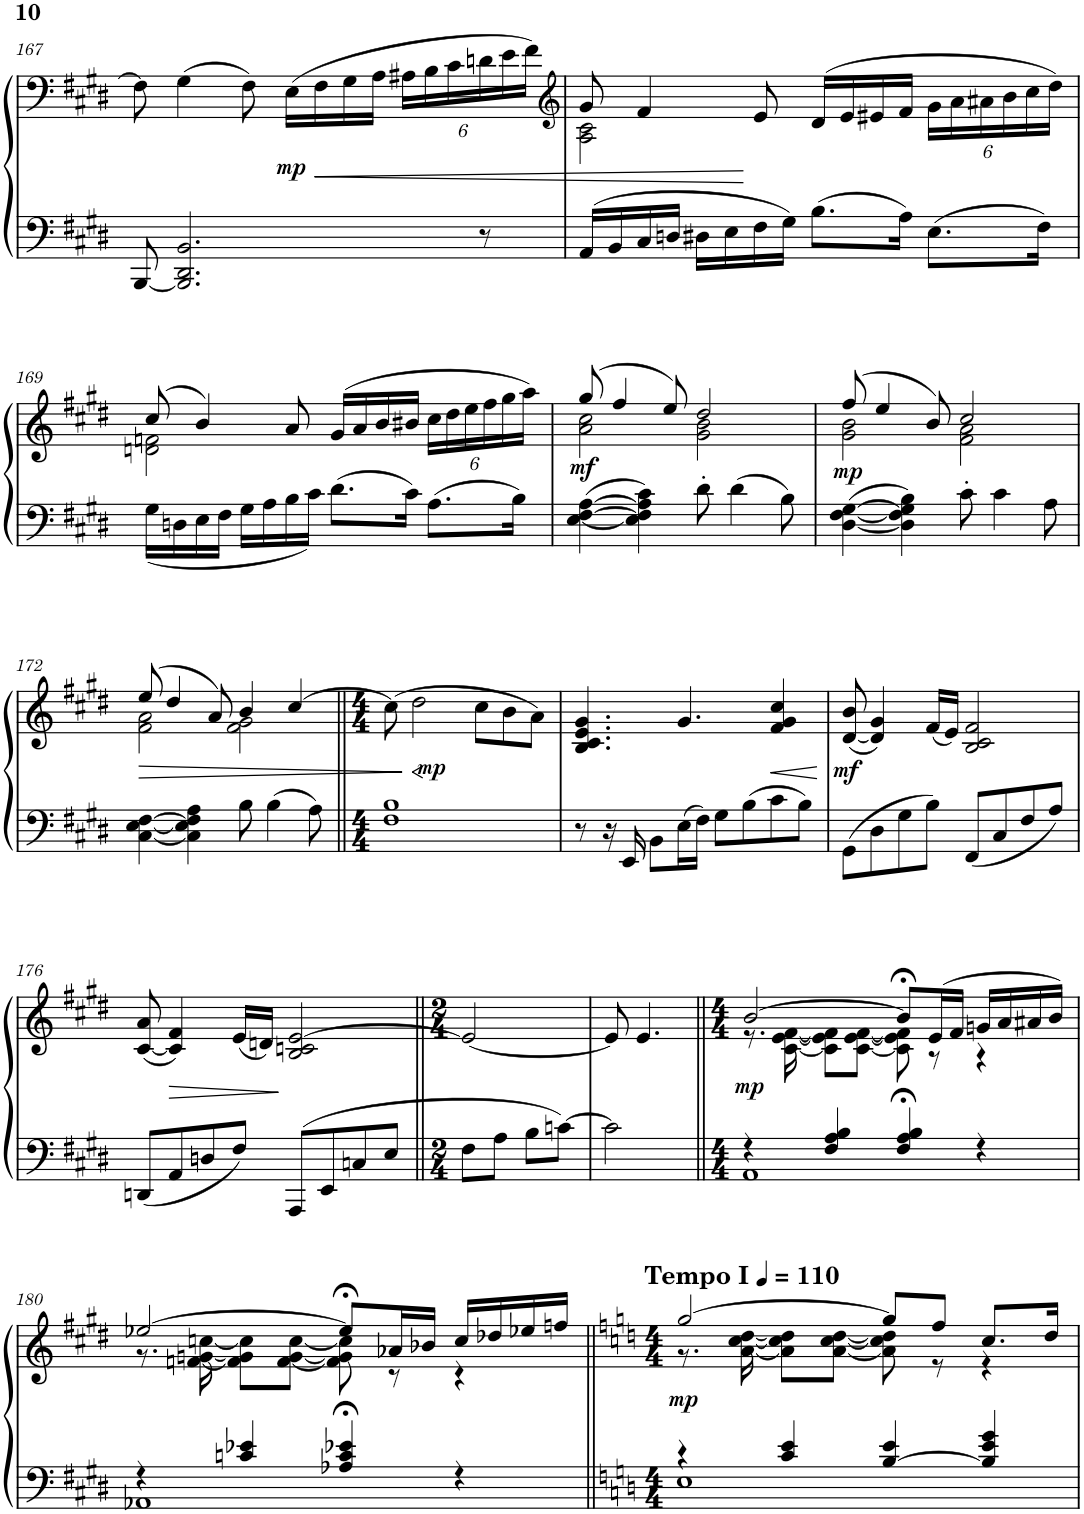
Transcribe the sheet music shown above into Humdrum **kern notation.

**kern	**kern	**dynam
*part1	*part1	*part1
*staff2	*staff1	*staff1/2
*I"Piano	*	*
*I'Pno.	*	*
!!LO:PB:g=z
*clefF4	*clefF4	*
*k[f#c#g#d#]	*k[f#c#g#d#]	*
*M4/4	*M4/4	*
=167	=167	=167
[8BBB/	8F#\]	.
2.BBB/] 2.DD#/ 2.BB/	(4G#\	.
.	8F#\)	.
!	!	!LO:DY:b
.	(16E\LL	mp
!	!	!LO:HP:b
.	16F#\	<
.	16G#\	.
.	16A\JJ	.
*	*Xbrackettup	*
.	24A#X\LL	.
.	24B\	.
.	24c#\	.
8r	24dn\	.
.	24e\	.
.	24f#\JJ)	.
=168	=168	=168
*	*clefG2	*
*	*^	*
16AA/LL	8g#/	2A\ 2c#\	.
16BB/	.	.	.
16C#/	4f#/	.	.
16Dn/JJ	.	.	.
16D#X\LL	.	.	.
16E\	.	.	.
16F#\	8e/	.	.
16G#\JJ	.	.	.
8.B\L	(16d#/LL	2ryy	.
.	16e/	.	.
.	16e#X/	.	.
16A\Jk	16f#/JJ	.	.
8.E\L	24g#\LL	.	.
.	24a\	.	.
.	24a#X\	.	.
.	24b\	.	.
.	24cc#\	.	.
16F#\Jk	.	.	.
.	24dd#\JJ)	.	.
!!LO:LB:g=z	!!
=169	=169	=169	=169
*^	*	*	*
4ryy	16G#\LL	(8cc#/	2dn\ 2fn\	.
.	16Dn\	.	.	.
.	16E\	4b/)	.	.
.	16F#\JJ	.	.	.
4ryy	16G#\LL	.	.	.
.	16A\	.	.	.
.	16B\	8a/	.	.
.	16c#\JJ	.	.	.
8.d#\L	2ryy	(16g#/LL	2ryy	.
.	.	16a/	.	.
.	.	16b/	.	.
16c#\Jk	.	16b#X/JJ	.	.
8.A\L	.	24cc#\LL	.	.
.	.	24dd#\	.	.
.	.	24ee\	.	.
.	.	24ff#\	.	.
.	.	24gg#\	.	.
16B\Jk	.	.	.	.
.	.	24aa\JJ)	.	.
*v	*v	*	*	*
=170	=170	=170	=170
!	!	!	!LO:DY:b
[4E\ [4F#\ [4A\	(8gg#/	2a\ 2cc#\	mf
.	4ff#/	.	.
4E\] 4F#\] 4A\] 4c#\	.	.	.
.	8ee/)	.	.
8d#'\	2dd#/	2g#\ 2b\	.
4d#\	.	.	.
8B\	.	.	.
=171	=171	=171	=171
!	!	!	!LO:DY:b
[4D#\ [4F#\ [4G#\	(8ff#/	2g#\ 2b\	mp
.	4ee/	.	.
4D#\] 4F#\] 4G#\] 4B\	.	.	.
.	8b/)	.	.
8c#'\	2cc#/	2f#\ 2a\	.
4c#\	.	.	.
8A\	.	.	.
!!LO:LB:g=z	!!
=172	=172	=172	=172
!	!	!	!LO:HP:b
[4C#\ [4E\ [4F#\	(8ee/	2f#\ 2a\	>
.	4dd#/	.	.
4C#\] 4E\] 4F#\] 4A\	.	.	.
.	8a/)	.	.
8B\	4b/	2f#\ 2g#\	.
4B\	.	.	.
.	[4cc#/	.	.
8A\	.	.	.
*	*v	*v	*
=173||	=173||	=173||
*M4/4	*M4/4	*
1F# 1B	(8cc#\]	.
!	!LO:TX:b:i:t=<sym>dynamicMezzo</sym>	!
!	!	!LO:HP:n=1:b
!	!	!LO:DY:n=1:b
.	2dd#\	[ ] < p
.	8cc#\L	.
.	8b\	.
.	8a\J)	.
=174	=174	=174
8r	4.B/ 4.c#/ 4.e/ 4.g#/	.
16r	.	.
16EE/	.	.
8BB\L	.	.
16E\L	4.g#/	.
16F#\JJ	.	.
8G#\L	.	.
8B\	.	.
!	!	!LO:HP:b
8c#\	4f#/ 4g#/ 4cc#/	<
8B\J	.	.
.	.	[
=175	=175	=175
!	!	!LO:DY:b
8GG#\L	([8d#/ 8b/	mf
8D#\	4d#/] 4g#/)	.
8G#\	.	.
8B\J	(16f#/LL	.
.	16e/JJ)	.
8FF#/L	2B/ 2c#/ 2f#/	.
8C#/	.	.
8F#/	.	.
8A/J	.	.
!!LO:LB:g=z
=176	=176	=176
8DDn/L	([8c#/ 8a/	.
8AA/	4c#/] 4f#/)	.
8Dn/	.	.
8F#/J	(16e/LL	.
.	16dn/JJ)	.
8AAA/L	2B/ 2cn/ [2e/	[
8EE/	.	.
8Cn/	.	.
8E/J	.	.
=177||	=177||	=177||
*M2/4	*M2/4	*
8F#\L	2e/_	.
8A\J	.	.
8B\L	.	.
[8cn\J	.	.
=178	=178	=178
2c\]	8e/]	.
.	4.e/	.
=179||	=179||	=179||
*M4/4	*M4/4	*
*^	*^	*
!	!	!	!	!LO:DY:b
4r	1AA	[2b/	8.r	mp
.	.	.	[16c#\ [16e\ [16f#\	.
4F#/ 4A/ 4B/	.	.	8c#\] 8e\] 8f#\]L	.
.	.	.	[8c#\ [8e\ [8f#\J	.
4F#/;< 4A/;< 4B/;<	.	8b;</L]	8c#\] 8e\] 8f#\]	.
.	.	(16e/L	8r	.
.	.	16f#/JJ	.	.
4r	.	16gn/LL	4r	.
.	.	16a/	.	.
.	.	16a#X/	.	.
.	.	16b/JJ)	.	.
!!LO:LB:g=z	!!
=180	=180	=180	=180	=180
4r	1AA-X	[2ee-X/	8.r	.
.	.	.	[16fn\ [16gn\ [16ccn\	.
4cn/ 4e-X/	.	.	8f\] 8g\] 8cc\]L	.
.	.	.	[8f\ [8g\ [8cc\J	.
4A-X/;< 4c/;< 4e-X/;<	.	8ee-;</L]	8f\] 8g\] 8cc\]	.
.	.	16a-X/L	8r	.
.	.	16b-X/JJ	.	.
4r	.	16cc/LL	4r	.
.	.	16dd-X/	.	.
.	.	16ee-X/	.	.
.	.	16ffn/JJ	.	.
=181||	=181||	=181||	=181||	=181||
*k[]	*	*k[]	*	*
*M4/4	*	*M4/4	*	*
*	*	*MM110	*	*
!	!	!LO:TX:a:B:t=Tempo I	!	!
!	!	!	!	!LO:DY:b
4r	1E	[2gg/	8.r	mp
.	.	.	[16a\ [16cc\ [16dd\	.
4c/ 4e/	.	.	8a\] 8cc\] 8dd\]L	.
.	.	.	[8a\ [8cc\ [8dd\J	.
[4B/ 4e/	.	8gg/L]	8a\] 8cc\] 8dd\]	.
.	.	8ff/J	8r	.
4B/] 4e/ 4g/	.	8.cc/L	4r	.
.	.	16dd/Jk	.	.
*v	*v	*	*	*
*	*v	*v	*
=	=	=
*-	*-	*-
